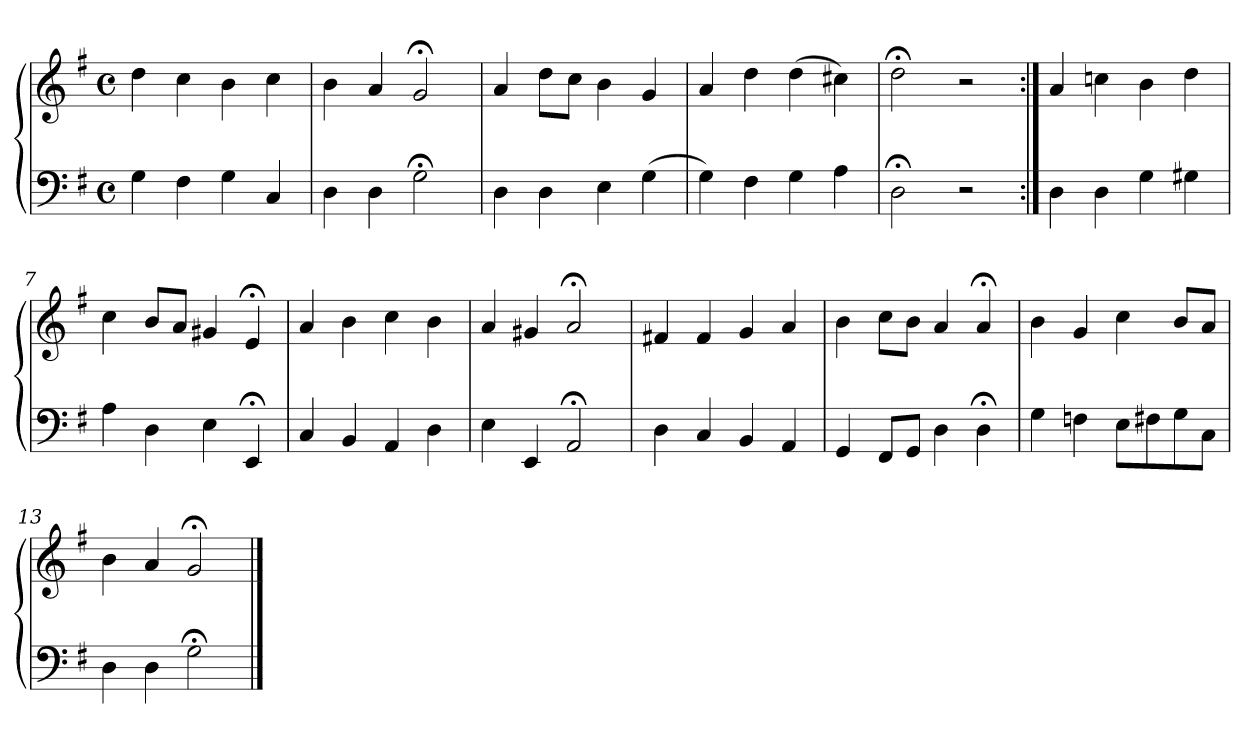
**kern	**kern
*part1	*part1
*staff2	*staff1
*clefF4	*clefG2
*k[f#]	*k[f#]
*M4/4	*M4/4
*met(c)	*met(c)
=1	=1
4G	4dd
4F#	4cc
4G	4b
4C	4cc
=2	=2
4D	4b
4D	4a
2G;<	2g;<
=3	=3
4D	4a
4D	8ddL
.	8ccJ
4E	4b
(4G	4g
=4	=4
4G)	4a
4F#	4dd
4G	(4dd
4A	4cc#X)
=5	=5
2D;<	2dd;<
2r	2r
=6:|!	=6:|!
4D	4a
4D	4ccn
4G	4b
4G#X	4dd
=7	=7
4A	4cc
4D	8bL
.	8aJ
4E	4g#X
4EE;<	4e;<
!!LO:LB:g=z
=8	=8
4C	4a
4BB	4b
4AA	4cc
4D	4b
=9	=9
4E	4a
4EE	4g#X
2AA;<	2a;<
=10	=10
4D	4f#X
4C	4f#
4BB	4g
4AA	4a
=11	=11
4GG	4b
8FF#L	8ccL
8GGJ	8bJ
4D	4a
4D;<	4a;<
=12	=12
4G	4b
4Fn	4g
8EL	4cc
8F#X	.
8G	8bL
8CJ	8aJ
=13	=13
4D	4b
4D	4a
2G;<	2g;<
==	==
*-	*-
